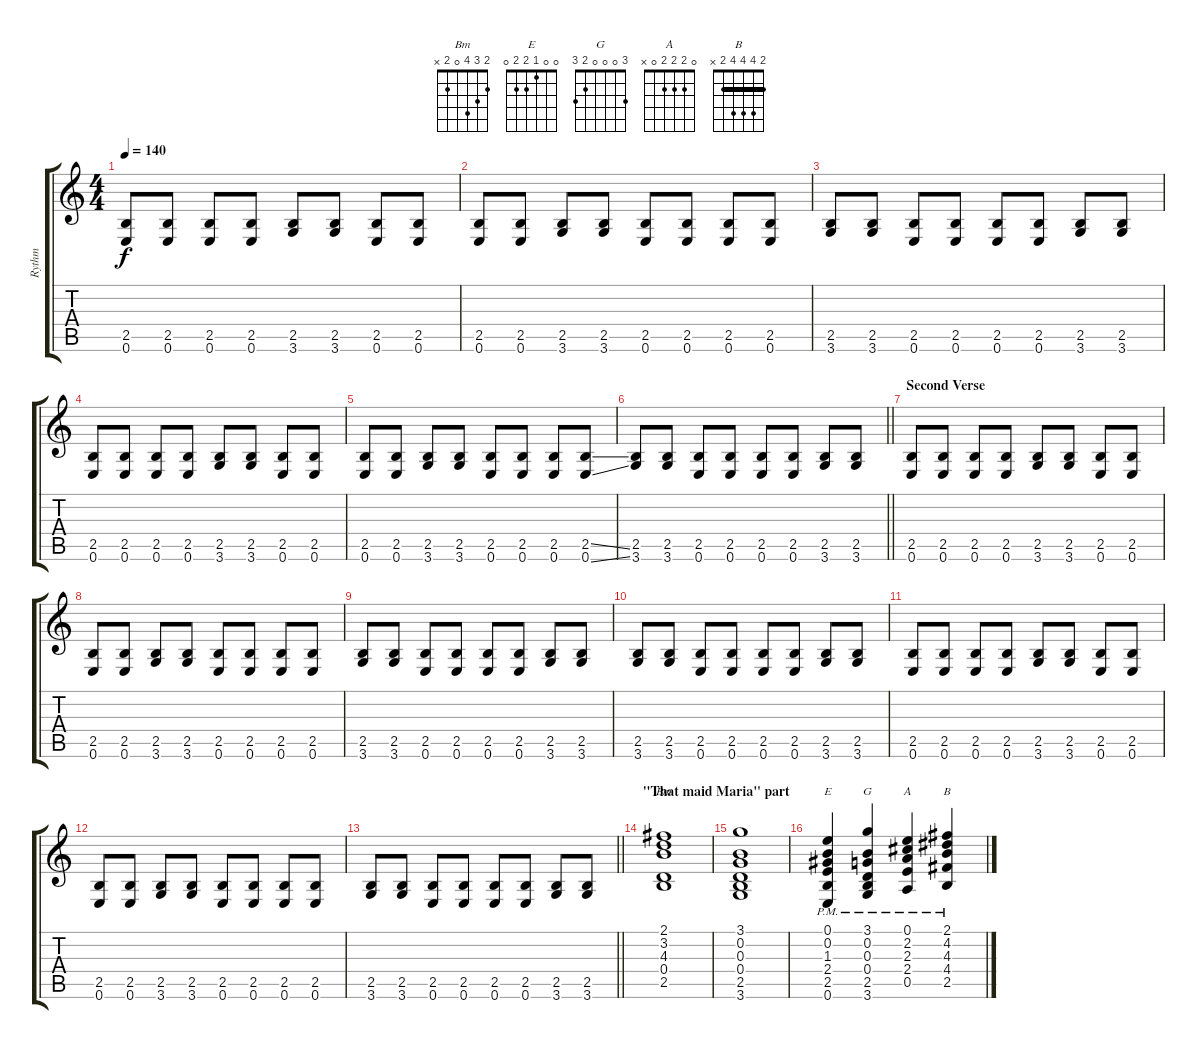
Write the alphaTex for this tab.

\track ("Rythm" "Rythm") {instrument acousticguitarsteel}
\staff {score tabs}
\tuning (E4 B3 G3 D3 A2 E2) {hide}
\chord ("Bm" 2 3 4 0 2 x)
\chord ("E" 0 0 1 2 2 0)
\chord ("G" 3 0 0 0 2 3)
\chord ("A" 0 2 2 2 0 x)
\chord ("B" 2 4 4 4 2 x) {barre 2}
\ts (4 4)
\tempo 140
\clef g2
\ks c
(2.5 0.6).8{dy f} (2.5 0.6).8 (2.5 0.6).8 (2.5 0.6).8 (2.5 3.6).8 (2.5 3.6).8 (2.5 0.6).8 (2.5 0.6).8 |
(2.5 0.6).8 (2.5 0.6).8 (2.5 3.6).8 (2.5 3.6).8 (2.5 0.6).8 (2.5 0.6).8 (2.5 0.6).8 (2.5 0.6).8 |
(2.5 3.6).8 (2.5 3.6).8 (2.5 0.6).8 (2.5 0.6).8 (2.5 0.6).8 (2.5 0.6).8 (2.5 3.6).8 (2.5 3.6).8 |
(2.5 0.6).8 (2.5 0.6).8 (2.5 0.6).8 (2.5 0.6).8 (2.5 3.6).8 (2.5 3.6).8 (2.5 0.6).8 (2.5 0.6).8 |
(2.5 0.6).8 (2.5 0.6).8 (2.5 3.6).8 (2.5 3.6).8 (2.5 0.6).8 (2.5 0.6).8 (2.5 0.6).8 (2.5{ss} 0.6{ss}).8 |
\barLineRight lightlight
(2.5 3.6).8 (2.5 3.6).8 (2.5 0.6).8 (2.5 0.6).8 (2.5 0.6).8 (2.5 0.6).8 (2.5 3.6).8 (2.5 3.6).8 |
\section ("" "Second Verse")
(2.5 0.6).8 (2.5 0.6).8 (2.5 0.6).8 (2.5 0.6).8 (2.5 3.6).8 (2.5 3.6).8 (2.5 0.6).8 (2.5 0.6).8 |
(2.5 0.6).8 (2.5 0.6).8 (2.5 3.6).8 (2.5 3.6).8 (2.5 0.6).8 (2.5 0.6).8 (2.5 0.6).8 (2.5 0.6).8 |
(2.5 3.6).8 (2.5 3.6).8 (2.5 0.6).8 (2.5 0.6).8 (2.5 0.6).8 (2.5 0.6).8 (2.5 3.6).8 (2.5 3.6).8 |
(2.5 3.6).8 (2.5 3.6).8 (2.5 0.6).8 (2.5 0.6).8 (2.5 0.6).8 (2.5 0.6).8 (2.5 3.6).8 (2.5 3.6).8 |
(2.5 0.6).8 (2.5 0.6).8 (2.5 0.6).8 (2.5 0.6).8 (2.5 3.6).8 (2.5 3.6).8 (2.5 0.6).8 (2.5 0.6).8 |
(2.5 0.6).8 (2.5 0.6).8 (2.5 3.6).8 (2.5 3.6).8 (2.5 0.6).8 (2.5 0.6).8 (2.5 0.6).8 (2.5 0.6).8 |
\barLineRight lightlight
(2.5 3.6).8 (2.5 3.6).8 (2.5 0.6).8 (2.5 0.6).8 (2.5 0.6).8 (2.5 0.6).8 (2.5 3.6).8 (2.5 3.6).8 |
\section ("" "\"That maid Maria\" part")
(2.1 3.2 4.3 0.4 2.5).1{ch "Bm"} |
(3.1 0.2 0.3 0.4 2.5 3.6).1 |
(0.1{pm} 0.2{pm} 1.3{pm} 2.4{pm} 2.5{pm} 0.6{pm}).4{ch "E"} (3.1{pm} 0.2{pm} 0.3{pm} 0.4{pm} 2.5{pm} 3.6{pm}).4{ch "G"} (0.1{pm} 2.2{pm} 2.3{pm} 2.4{pm} 0.5{pm}).4{ch "A"} (2.1{pm} 4.2{pm} 4.3{pm} 4.4{pm} 2.5{pm}).4{ch "B"}
